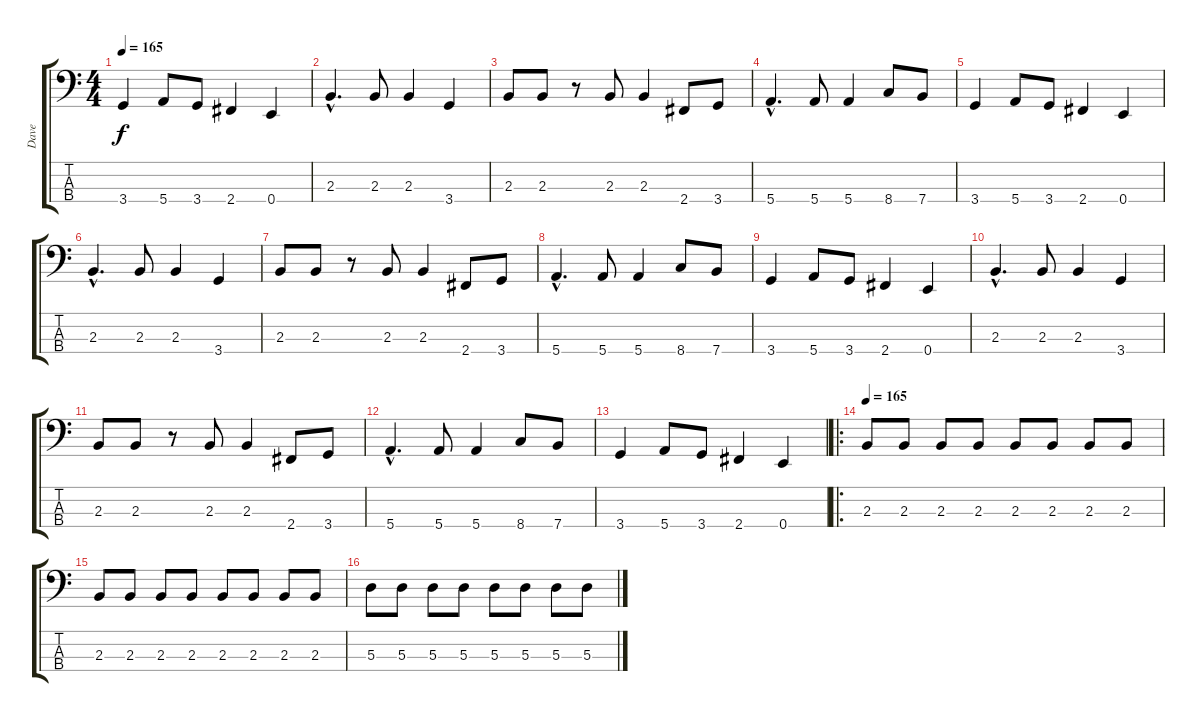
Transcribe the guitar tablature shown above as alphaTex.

\track ("Dave" "Dave") {instrument electricbassfinger}
\staff {score tabs}
\tuning (G2 D2 A1 E1) {hide}
\ts (4 4)
\tempo 165
\clef f4
\ks c
3.4.4{dy f} 5.4.8 3.4.8 2.4.4 0.4.4 |
2.3{hac}.4{d} 2.3.8 2.3.4 3.4.4 |
2.3.8 2.3.8 r.8 2.3.8 2.3.4 2.4.8 3.4.8 |
5.4{hac}.4{d} 5.4.8 5.4.4 8.4.8 7.4.8 |
3.4.4 5.4.8 3.4.8 2.4.4 0.4.4 |
2.3{hac}.4{d} 2.3.8 2.3.4 3.4.4 |
2.3.8 2.3.8 r.8 2.3.8 2.3.4 2.4.8 3.4.8 |
5.4{hac}.4{d} 5.4.8 5.4.4 8.4.8 7.4.8 |
3.4.4 5.4.8 3.4.8 2.4.4 0.4.4 |
2.3{hac}.4{d} 2.3.8 2.3.4 3.4.4 |
2.3.8 2.3.8 r.8 2.3.8 2.3.4 2.4.8 3.4.8 |
5.4{hac}.4{d} 5.4.8 5.4.4 8.4.8 7.4.8 |
3.4.4 5.4.8 3.4.8 2.4.4 0.4.4 |
\ro
\tempo 165
2.3.8 2.3.8 2.3.8 2.3.8 2.3.8 2.3.8 2.3.8 2.3.8 |
2.3.8 2.3.8 2.3.8 2.3.8 2.3.8 2.3.8 2.3.8 2.3.8 |
5.3.8 5.3.8 5.3.8 5.3.8 5.3.8 5.3.8 5.3.8 5.3.8
